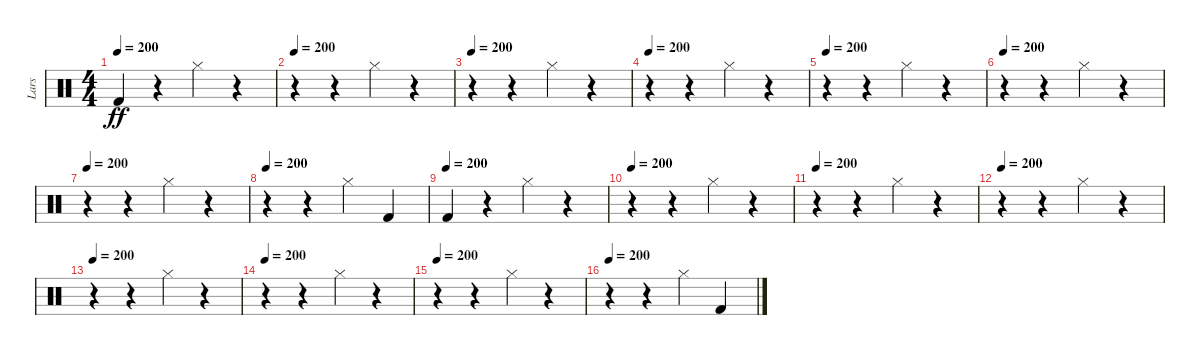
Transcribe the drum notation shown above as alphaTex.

\track ("Lars" "Lars") {instrument percussion}
\staff {score}
\articulation defaults
\ts (4 4)
\tempo 200
\clef neutral
\ks c "Kick (hit) 2".4{dy ff}
r.4 "Hi-Hat (closed)".4 r.4 |
\tempo 200
r.4 r.4 "Hi-Hat (closed)".4 r.4 |
\tempo 200
r.4 r.4 "Hi-Hat (closed)".4 r.4 |
\tempo 200
r.4 r.4 "Hi-Hat (closed)".4 r.4 |
\tempo 200
r.4 r.4 "Hi-Hat (closed)".4 r.4 |
\tempo 200
r.4 r.4 "Hi-Hat (closed)".4 r.4 |
\tempo 200
r.4 r.4 "Hi-Hat (closed)".4 r.4 |
\tempo 200
r.4 r.4 "Hi-Hat (closed)".4 "Kick (hit) 2".4 |
\tempo (200)
"Kick (hit) 2".4 r.4 "Hi-Hat (closed)".4 r.4 |
\tempo 200
r.4 r.4 "Hi-Hat (closed)".4 r.4 |
\tempo 200
r.4 r.4 "Hi-Hat (closed)".4 r.4 |
\tempo 200
r.4 r.4 "Hi-Hat (closed)".4 r.4 |
\tempo 200
r.4 r.4 "Hi-Hat (closed)".4 r.4 |
\tempo 200
r.4 r.4 "Hi-Hat (closed)".4 r.4 |
\tempo 200
r.4 r.4 "Hi-Hat (closed)".4 r.4 |
\tempo 200
r.4 r.4 "Hi-Hat (closed)".4 "Kick (hit) 2".4
